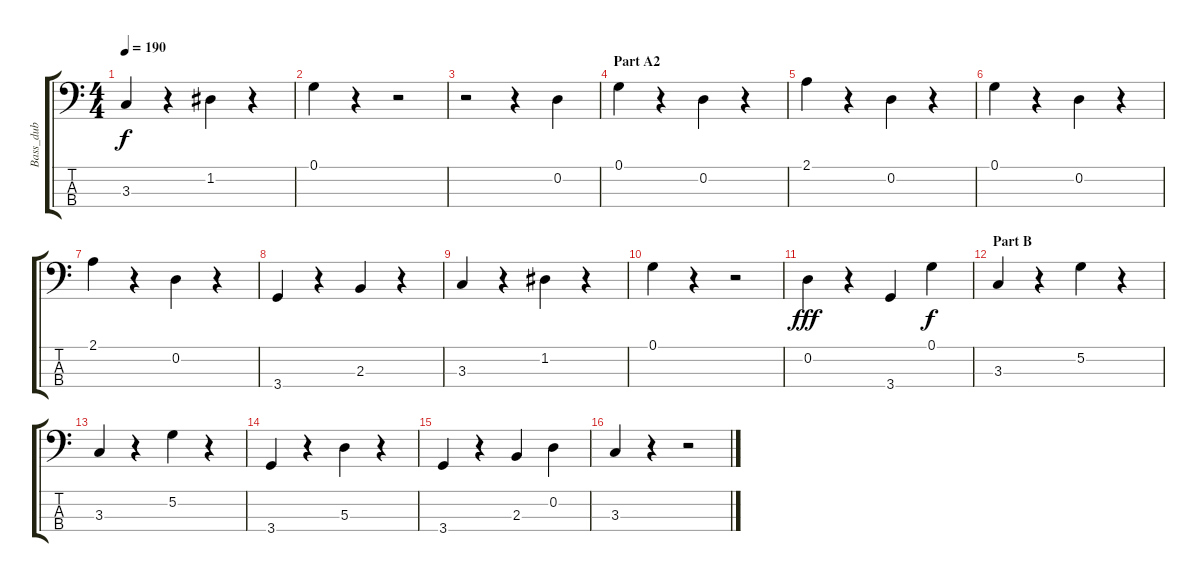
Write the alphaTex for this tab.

\track ("Bass_dub" "Bass_dub") {instrument electricguitarmuted}
\staff {score tabs}
\tuning (G2 D2 A1 E1) {hide}
\ts (4 4)
\tempo 190
\clef f4
\ks c
3.3.4{dy f} r.4 1.2.4 r.4 |
0.1.4 r.4 r.2 |
r.2 r.4 0.2.4 |
\section ("" "Part A2")
0.1.4 r.4 0.2.4 r.4 |
2.1.4 r.4 0.2.4 r.4 |
0.1.4 r.4 0.2.4 r.4 |
2.1.4 r.4 0.2.4 r.4 |
3.4.4 r.4 2.3.4 r.4 |
3.3.4 r.4 1.2.4 r.4 |
0.1.4 r.4 r.2 |
0.2.4{dy fff} r.4 3.4.4 0.1.4{dy f} |
\section ("" "Part B")
3.3.4 r.4 5.2.4 r.4 |
3.3.4 r.4 5.2.4 r.4 |
3.4.4 r.4 5.3.4 r.4 |
3.4.4 r.4 2.3.4 0.2.4 |
3.3.4 r.4 r.2
